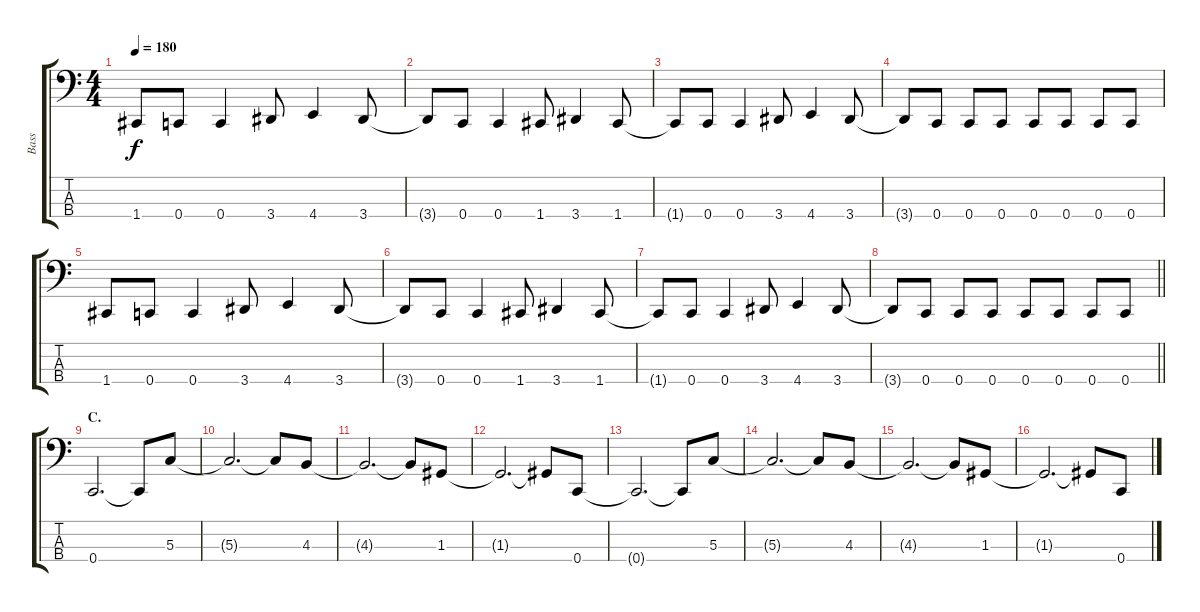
\track ("Bass" "Bass") {instrument electricbasspick}
\staff {score tabs}
\tuning (F2 C2 G1 C1) {hide}
\ts (4 4)
\tempo 180
\clef f4
\ks c
1.4.8{dy f} 0.4.8 0.4.4 3.4.8 4.4.4 3.4.8 |
3.4{t}.8 0.4.8 0.4.4 1.4.8 3.4.4 1.4.8 |
1.4{t}.8 0.4.8 0.4.4 3.4.8 4.4.4 3.4.8 |
3.4{t}.8 0.4.8 0.4.8 0.4.8 0.4.8 0.4.8 0.4.8 0.4.8 |
1.4.8 0.4.8 0.4.4 3.4.8 4.4.4 3.4.8 |
3.4{t}.8 0.4.8 0.4.4 1.4.8 3.4.4 1.4.8 |
1.4{t}.8 0.4.8 0.4.4 3.4.8 4.4.4 3.4.8 |
\barLineRight lightlight
3.4{t}.8 0.4.8 0.4.8 0.4.8 0.4.8 0.4.8 0.4.8 0.4.8 |
\section ("" "C.")
0.4.2{d} 0.4{t}.8 5.3.8 |
5.3{t}.2{d} 5.3{t}.8 4.3.8 |
4.3{t}.2{d} 4.3{t}.8 1.3.8 |
1.3{t}.2{d} 1.3{t}.8 0.4.8 |
0.4{t}.2{d} 0.4{t}.8 5.3.8 |
5.3{t}.2{d} 5.3{t}.8 4.3.8 |
4.3{t}.2{d} 4.3{t}.8 1.3.8 |
1.3{t}.2{d} 1.3{t}.8 0.4.8
